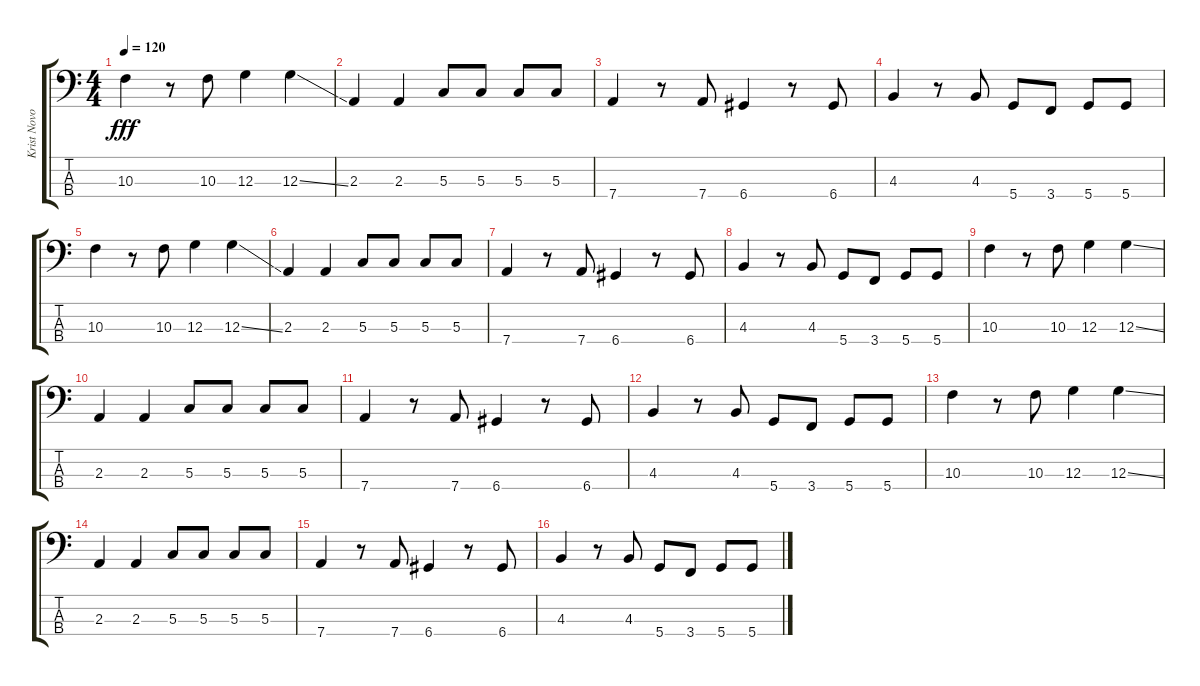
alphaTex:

\track ("Krist Novoselic : Bass" "Krist Novo") {instrument electricbassfinger}
\staff {score tabs}
\tuning (F2 C2 G1 D1) {hide}
\ts (4 4)
\tempo 120
\clef f4
\ks c
10.3.4{dy fff} r.8 10.3.8 12.3.4 12.3{ss}.4 |
2.3.4 2.3.4 5.3.8 5.3.8 5.3.8 5.3.8 |
7.4.4 r.8 7.4.8 6.4.4 r.8 6.4.8 |
4.3.4 r.8 4.3.8 5.4.8 3.4.8 5.4.8 5.4.8 |
10.3.4 r.8 10.3.8 12.3.4 12.3{ss}.4 |
2.3.4 2.3.4 5.3.8 5.3.8 5.3.8 5.3.8 |
7.4.4 r.8 7.4.8 6.4.4 r.8 6.4.8 |
4.3.4 r.8 4.3.8 5.4.8 3.4.8 5.4.8 5.4.8 |
10.3.4 r.8 10.3.8 12.3.4 12.3{ss}.4 |
2.3.4 2.3.4 5.3.8 5.3.8 5.3.8 5.3.8 |
7.4.4 r.8 7.4.8 6.4.4 r.8 6.4.8 |
4.3.4 r.8 4.3.8 5.4.8 3.4.8 5.4.8 5.4.8 |
10.3.4 r.8 10.3.8 12.3.4 12.3{ss}.4 |
2.3.4 2.3.4 5.3.8 5.3.8 5.3.8 5.3.8 |
7.4.4 r.8 7.4.8 6.4.4 r.8 6.4.8 |
4.3.4 r.8 4.3.8 5.4.8 3.4.8 5.4.8 5.4.8
